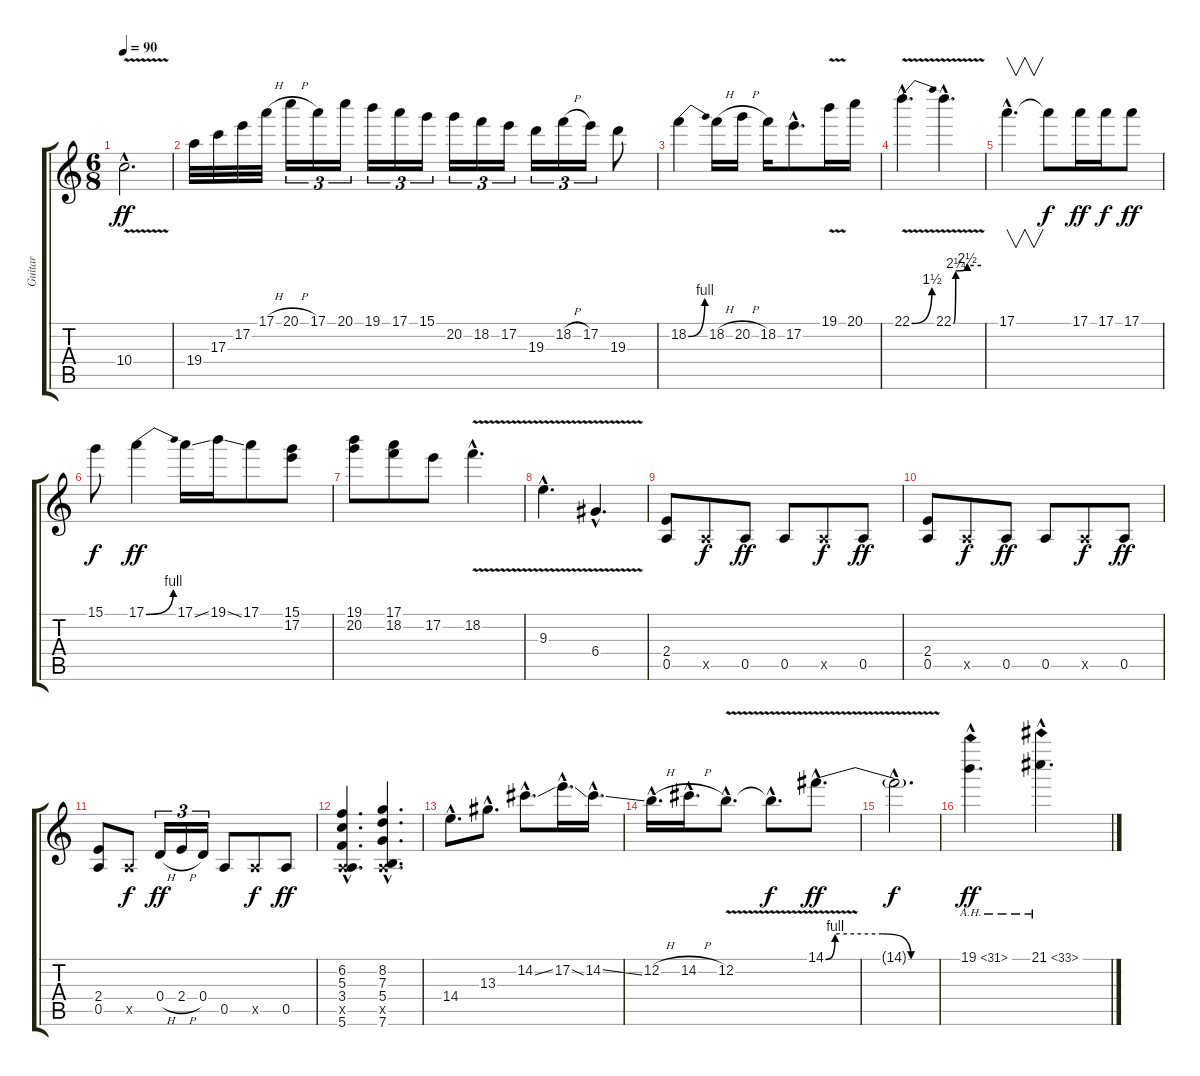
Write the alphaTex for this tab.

\track ("Guitar" "Guitar") {instrument overdrivenguitar}
\staff {score tabs}
\tuning (E4 B3 G3 D3 A2 E2) {hide}
\ts (6 8)
\tempo 90
\clef g2
\ks c
10.4{v hac}.2{d dy ff} |
19.4.32 17.3.32 17.2.32 17.1{h}.32 20.1{h}.16{tu (3 2)} 17.1.16{tu (3 2)} 20.1.16{tu (3 2)} 19.1.16{tu (3 2)} 17.1.16{tu (3 2)} 15.1.16{tu (3 2)} 20.2.16{tu (3 2)} 18.2.16{tu (3 2)} 17.2.16{tu (3 2)} 19.3.16{tu (3 2)} 18.2{h}.16{tu (3 2)} 17.2.16{tu (3 2)} 19.3.8 |
18.2{be (bend 0 0 60 4)}.4 18.2{h}.16 20.2{h}.16 18.2.16 17.2{hac}.8{d} 19.1{v}.16 20.1.16 |
22.1{be (bend 0 0 60 6) v hac}.4{d} 22.1{be (custom 0 0 5 9 30 10 60 10) v hac}.4{d} |
17.1{hac}.4{v d} 17.1{t}.8{dy f} 17.1.16{dy ff} 17.1.16{dy f} 17.1.8{dy ff} |
15.1.8{dy f} 17.1{be (bend 0 0 60 4)}.4{dy ff} 17.1{ss}.16 19.1{ss}.16 17.1.8 (15.1 17.2).8 |
(19.1 20.2).8 (17.1 18.2).8 17.2.8 18.2{v hac}.4{d} |
9.3{v hac}.4{d} 6.4{v hac}.4{d} |
(2.4 0.5).8 0.5{x}.8{dy f} 0.5.8{dy ff} 0.5.8 0.5{x}.8{dy f} 0.5.8{dy ff} |
(2.4 0.5).8 0.5{x}.8{dy f} 0.5.8{dy ff} 0.5.8 0.5{x}.8{dy f} 0.5.8{dy ff} |
(2.4 0.5).8{instrument overdrivenguitar} 0.5{x}.8{dy f} 0.4{h}.16{tu (3 2) dy ff} 2.4{h}.16{tu (3 2)} 0.4.16{tu (3 2)} 0.5.8 0.5{x}.8{dy f} 0.5.8{dy ff} |
(6.2{hac} 5.3{hac} 3.4{hac} 0.5{hac x} 5.6{hac}).4{d} (8.2{hac} 7.3{hac} 5.4{hac} 0.5{hac x} 7.6{hac}).4{d} |
14.4{hac}.8{d} 13.3{hac}.8{d} 14.2{ss hac}.8{d} 17.2{ss hac}.16{d} 14.2{ss hac}.16{d} |
12.2{h hac}.16{d} 14.2{h hac}.16{d} 12.2{v hac}.8{d} 12.2{hac t}.8{d dy f} 14.1{be (custom 0 0 5 4 15 4 30 4 45 0 60 0) v hac}.8{d dy ff} |
14.1{hac t}.2{d dy f} |
19.1{ah 12 hac}.4{d dy ff} 21.1{ah 12 hac}.4{d}
